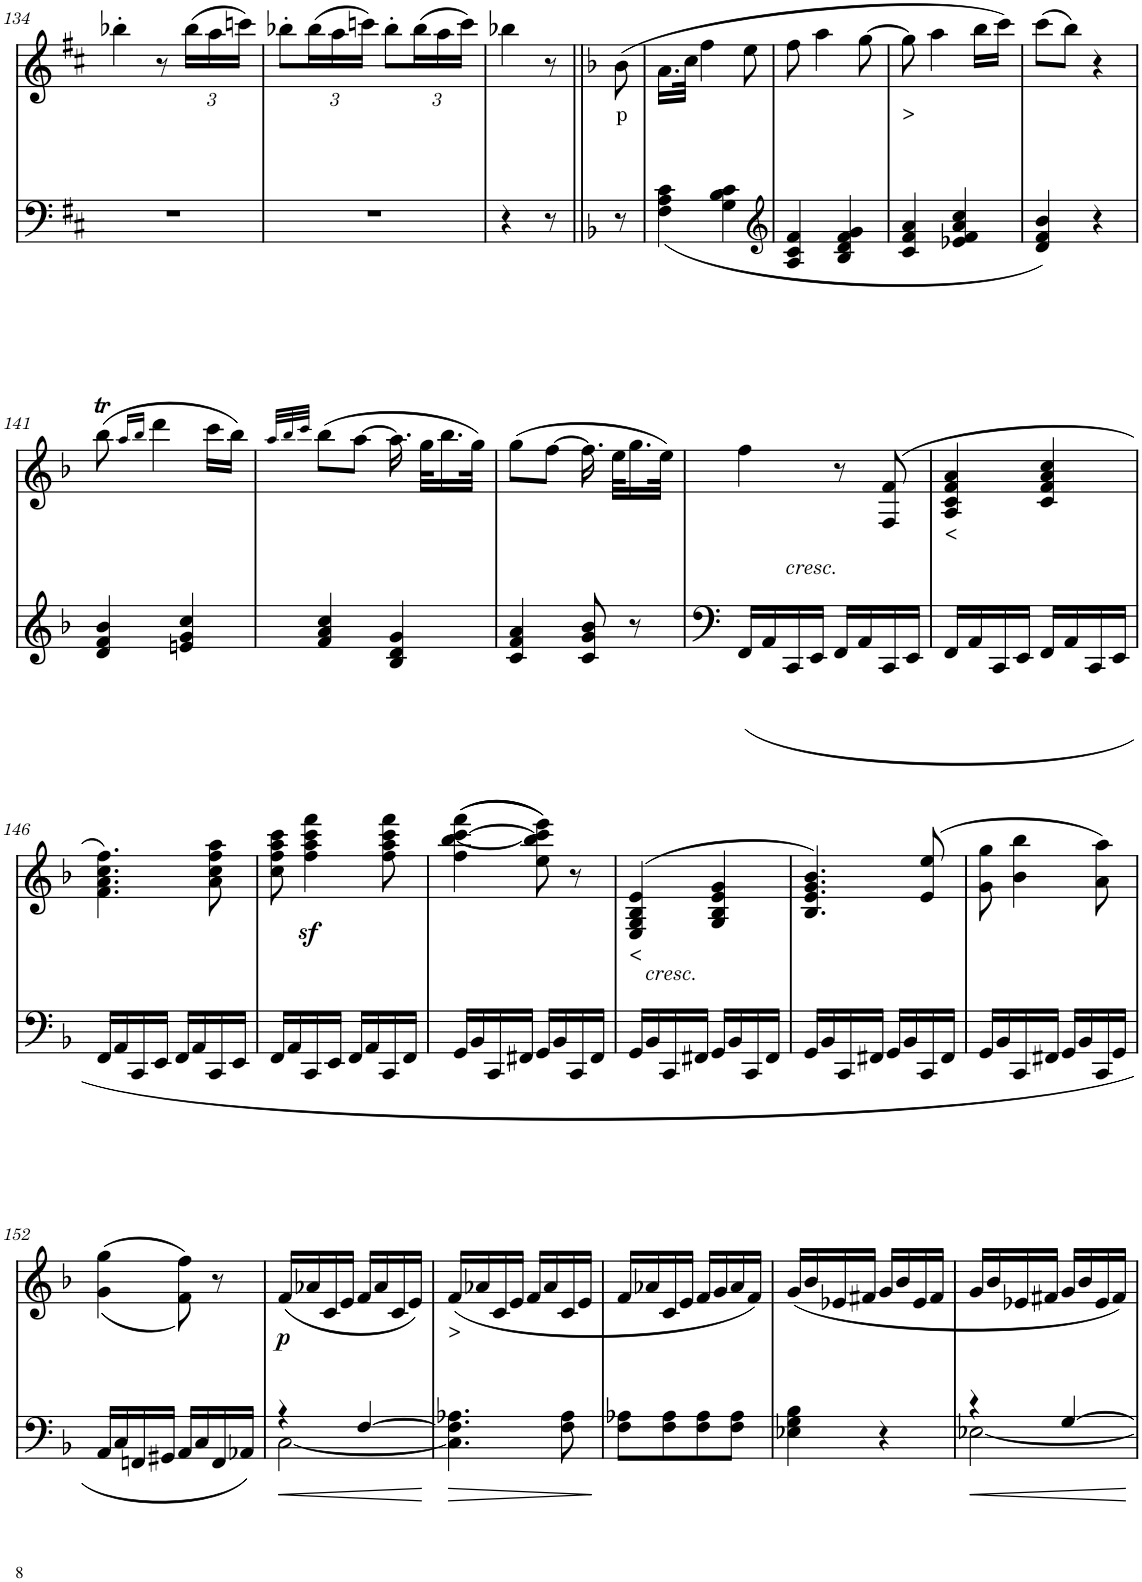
**kern	**dynam	**kern	**text	**dynam
*part2	*part2	*part1	*part1	*part1
*staff2	*staff2	*staff1	*staff1	*staff1
*I"piano	*	*I"piano	*	*
*I'Pno	*	*I'Pno	*	*
!!LO:PB:g=z
*clefG2	*	*clefG2	*	*
*k[f#c#]	*	*k[f#c#]	*	*
*M2/4	*	*M2/4	*	*
=134	=134	=134	=134	=134
2r	.	4bb-X'\	.	.
.	.	8r	.	.
*	*	*Xbrackettup	*	*
.	.	(24bb-\LL	.	.
.	.	24aa\	.	.
.	.	24cccn\JJ)	.	.
=135	=135	=135	=135	=135
2r	.	8bb-X'\L	.	.
.	.	(24bb-\L	.	.
.	.	24aa\	.	.
.	.	24cccn\JJ)	.	.
.	.	8bb-'\L	.	.
.	.	(24bb-\L	.	.
.	.	24aa\	.	.
.	.	24ccc\JJ)	.	.
=136	=136	=136	=136	=136
4r	.	4bb-X\	.	.
8r	.	8r	.	.
=136X3||	=136X3||	=136X3||	=136X3||	=136X3||
*k[b-]	*	*k[b-]	*	*
!	!	!	!LO:LY:b	!
8r	.	(8b-\	p	.
=137	=137	=137	=137	=137
(<4F\ 4A\ 4c\	.	16.a\LL	.	.
.	.	32cc\JJk	.	.
.	.	4ff\	.	.
4G\ 4B-\ 4c\	.	.	.	.
.	.	8ee\	.	.
=138	=138	=138	=138	=138
*clefG2	*	*	*	*
4A/ 4c/ 4f/	.	8ff\	.	.
.	.	4aa\	.	.
4B-/ 4d/ 4f/ 4g/	.	.	.	.
.	.	[8gg\	.	.
=139	=139	=139	=139	=139
!	!	!	!LO:LY:b	!
4c/ 4f/ 4a/	.	8gg\]	>	.
.	.	4aa\	.	.
4e-X/ 4f/ 4a/ 4cc/	.	.	.	.
.	.	16bb-\LL	.	.
.	.	16ccc\JJ)	.	.
=140	=140	=140	=140	=140
4d/ 4f/ 4b-/)	.	(8ccc\L	.	.
.	.	8bb-\J)	.	.
4r	.	4r	.	.
!!LO:LB:g=z
=141	=141	=141	=141	=141
4d/ 4f/ 4b-/	.	(8bb-T\	.	.
.	.	16qaa/LL	.	.
.	.	16qbb-/JJ	.	.
.	.	4ddd\	.	.
4en/ 4g/ 4cc/	.	.	.	.
.	.	16ccc\LL	.	.
.	.	16bb-\JJ)	.	.
=142	=142	=142	=142	=142
.	.	32qaa/LLL	.	.
.	.	32qbb-/	.	.
.	.	32qccc/JJJ	.	.
4f/ 4a/ 4cc/	.	(8bb-\L	.	.
.	.	[8aa\J	.	.
4B-/ 4d/ 4g/	.	16.aa\]	.	.
.	.	32gg\KLL	.	.
.	.	16.bb-\	.	.
.	.	32gg\JJk)	.	.
=143	=143	=143	=143	=143
4c/ 4f/ 4a/	.	(8gg\L	.	.
.	.	[8ff\J	.	.
8c/ 8g/ 8b-/	.	16.ff\]	.	.
.	.	32ee\KLL	.	.
8r	.	16.gg\	.	.
.	.	32ee\JJk)	.	.
=144	=144	=144	=144	=144
(<16FF/LL	.	4ff\	.	.
16AA/	.	.	.	.
!LO:TX:a:i:t=cresc.	!	!	!	!
16CC/	.	.	.	.
16EE/JJ	.	.	.	.
16FF/LL	.	8r	.	.
16AA/	.	.	.	.
16CC/	.	(8F/ 8f/	.	.
16EE/JJ	.	.	.	.
=145	=145	=145	=145	=145
!	!	!	!LO:LY:b	!
16FF/LL	.	4A/ 4c/ 4f/ 4a/	<	.
16AA/	.	.	.	.
16CC/	.	.	.	.
16EE/JJ	.	.	.	.
16FF/LL	.	4c/ 4f/ 4a/ 4cc/	.	.
16AA/	.	.	.	.
16CC/	.	.	.	.
16EE/JJ	.	.	.	.
!!LO:LB:g=z
=146	=146	=146	=146	=146
16FF/LL	.	4.f\ 4.a\ 4.cc\ 4.ff\)	.	.
16AA/	.	.	.	.
16CC/	.	.	.	.
16EE/JJ	.	.	.	.
16FF/LL	.	.	.	.
16AA/	.	.	.	.
16CC/	.	8a\ 8cc\ 8ff\ 8aa\	.	.
16EE/JJ	.	.	.	.
=147	=147	=147	=147	=147
16FF/LL	.	8cc\ 8ff\ 8aa\ 8ccc\	.	.
16AA/	.	.	.	.
16CC/	.	4ff\z< 4aa\z< 4ccc\z< 4fff\z<	.	.
16EE/JJ	.	.	.	.
16FF/LL	.	.	.	.
16AA/	.	.	.	.
16CC/	.	8ff\ 8aa\ 8ccc\ 8fff\	.	.
16FF/JJ	.	.	.	.
=148	=148	=148	=148	=148
16GG/LL	.	(>(4ff\ [4bb-\ [4ccc\ 4fff\	.	.
16BB-/	.	.	.	.
16CC/	.	.	.	.
16FF#X/JJ	.	.	.	.
16GG/LL	.	8ee\ 8bb-\] 8ccc\] 8eee\))	.	.
16BB-/	.	.	.	.
16CC/	.	8r	.	.
16FF#/JJ	.	.	.	.
=149	=149	=149	=149	=149
!	!	!	!LO:LY:b	!
16GG/LL	.	(>4E/ 4G/ 4B-/ 4e/	<	.
!LO:TX:a:i:t=cresc.	!	!	!	!
16BB-/	.	.	.	.
16CC/	.	.	.	.
16FF#X/JJ	.	.	.	.
16GG/LL	.	4G/ 4B-/ 4e/ 4g/	.	.
16BB-/	.	.	.	.
16CC/	.	.	.	.
16FF#/JJ	.	.	.	.
=150	=150	=150	=150	=150
16GG/LL	.	4.B-/ 4.e/ 4.g/ 4.b-/)	.	.
16BB-/	.	.	.	.
16CC/	.	.	.	.
16FF#X/JJ	.	.	.	.
16GG/LL	.	.	.	.
16BB-/	.	.	.	.
16CC/	.	(>8e/ 8ee/	.	.
16FF#/JJ	.	.	.	.
=151	=151	=151	=151	=151
16GG/LL	.	8g\ 8gg\	.	.
16BB-/	.	.	.	.
16CC/	.	4b-\ 4bb-\	.	.
16FF#X/JJ	.	.	.	.
16GG/LL	.	.	.	.
16BB-/	.	.	.	.
16CC/	.	8a\ 8aa\)	.	.
16GG/JJ	.	.	.	.
!!LO:LB:g=z
=152	=152	=152	=152	=152
16AA/LL	.	(<(4g\ 4gg\	.	.
16C/	.	.	.	.
16FFn/	.	.	.	.
16GG#X/JJ	.	.	.	.
16AA/LL	.	8f\ 8ff\))	.	.
16C/	.	.	.	.
16FF/	.	8r	.	.
16AA-X/JJ)	.	.	.	.
=153	=153	=153	=153	=153
!	!LO:HP:b	!	!	!LO:DY:b
*^	*	*	*	*
4r	[2C\	<	(16f/LL	.	p
.	.	.	16a-X/	.	.
.	.	.	16c/	.	.
.	.	.	16e/JJ	.	.
[4F/	.	.	16f/LL	.	.
.	.	.	16a-/	.	.
.	.	.	16c/	.	.
.	.	.	16e/JJ)	.	.
*v	*v	*	*	*	*
.	[	.	.	.
=154	=154	=154	=154	=154
!	!LO:HP:b	!	!LO:LY:b	!
4.C\] 4.F\] 4.A-X\	>	(<16f/LL	>	.
.	.	16a-X/	.	.
.	.	16c/	.	.
.	.	16e/JJ	.	.
.	.	16f/LL	.	.
.	.	16a-/	.	.
8F\ 8A-\	.	16c/	.	.
.	.	16e/JJ	.	.
.	]	.	.	.
=155	=155	=155	=155	=155
8F\ 8A-X\L	.	16f/LL	.	.
.	.	16a-X/	.	.
8F\ 8A-\	.	16c/	.	.
.	.	16e/JJ	.	.
8F\ 8A-\	.	16f/LL	.	.
.	.	16g/	.	.
8F\ 8A-\J	.	16a-/	.	.
.	.	16f/JJ)	.	.
=156	=156	=156	=156	=156
4E-X\ 4G\ 4B-\	.	(16g/LL	.	.
.	.	16b-/	.	.
.	.	16e-X/	.	.
.	.	16f#X/JJ	.	.
4r	.	16g/LL	.	.
.	.	16b-/	.	.
.	.	16e-/	.	.
.	.	16f#/JJ	.	.
=157	=157	=157	=157	=157
!	!LO:HP:b	!	!	!
*^	*	*	*	*
4r	[2E-X\	<	16g/LL	.	.
.	.	.	16b-/	.	.
.	.	.	16e-X/	.	.
.	.	.	16f#X/JJ	.	.
[4G/	.	.	16g/LL	.	.
.	.	.	16b-/	.	.
.	.	.	16e-/	.	.
.	.	.	16f#/JJ)	.	.
*v	*v	*	*	*	*
.	[	.	.	.
=	=	=	=	=
*-	*-	*-	*-	*-
